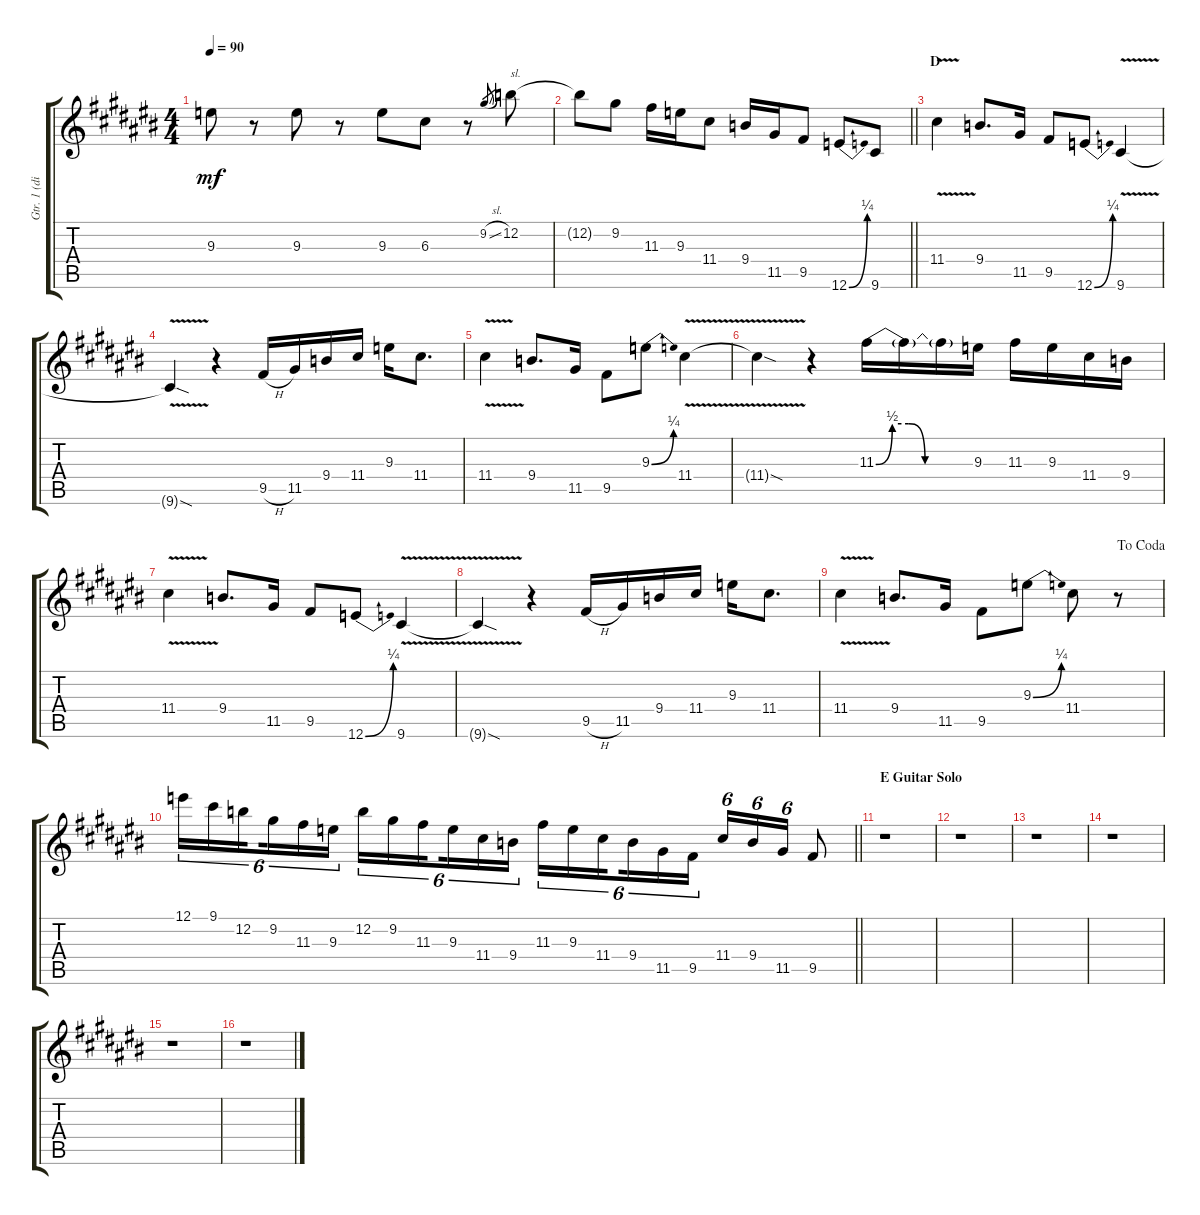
\track ("Gtr. 1 (dist.)" "Gtr. 1 (di") {instrument distortionguitar}
\staff {score tabs}
\tuning (E4 B3 G3 D3 A2 E2) {hide}
\ts (4 4)
\tempo 90
\clef g2
\ks c#
9.3.8{dy mf} r.8 9.3.8 r.8 9.3.8 6.3.8 r.8 9.2{sl}.8{gr} 12.2.8{txt "sl."} |
\barLineRight lightlight
12.2{t}.8 9.2.8 11.3.16 9.3.16 11.4.8 9.4.16 11.5.16 9.5.8 12.6{be (bend 0 0 60 1)}.8 9.6.8 |
\section ("" "D")
11.4{v}.4 9.4.8{d} 11.5.16 9.5.8 12.6{be (bend 0 0 60 1)}.8 9.6{v}.4 |
9.6{sod t}.4 r.4 9.5{h}.16 11.5.16 9.4.16 11.4.16 9.3.16 11.4.8{d} |
11.4{v}.4 9.4.8{d} 11.5.16 9.5.8 9.3{be (bend 0 0 60 1)}.8 11.4{v}.4 |
11.4{sod t}.4 r.4 11.3{be (custom 0 0 10 2 20 2 30 0 60 0)}.16 11.3{t}.16 11.3{t}.16 9.3.16 11.3.16 9.3.16 11.4.16 9.4.16 |
11.4{v}.4 9.4.8{d} 11.5.16 9.5.8 12.6{be (bend 0 0 60 1)}.8 9.6{v}.4 |
9.6{sod t}.4 r.4 9.5{h}.16 11.5.16 9.4.16 11.4.16 9.3.16 11.4.8{d} |
\jump dacoda
11.4{v}.4 9.4.8{d} 11.5.16 9.5.8 9.3{be (bend 0 0 60 1)}.8 11.4.8 r.8 |
\barLineRight lightlight
12.1.16{tu (6 4)} 9.1.16{tu (6 4)} 12.2.16{tu (6 4) beam splitsecondary} 9.2.16{tu (6 4)} 11.3.16{tu (6 4)} 9.3.16{tu (6 4)} 12.2.16{tu (6 4)} 9.2.16{tu (6 4)} 11.3.16{tu (6 4) beam splitsecondary} 9.3.16{tu (6 4)} 11.4.16{tu (6 4)} 9.4.16{tu (6 4)} 11.3.16{tu (6 4)} 9.3.16{tu (6 4)} 11.4.16{tu (6 4) beam splitsecondary} 9.4.16{tu (6 4)} 11.5.16{tu (6 4)} 9.5.16{tu (6 4)} 11.4.16{tu (6 4)} 9.4.16{tu (6 4)} 11.5.16{tu (6 4)} 9.5.8 |
\section ("" "E Guitar Solo")
r.1 |
r.1 |
r.1 |
r.1 |
r.1 |
r.1
